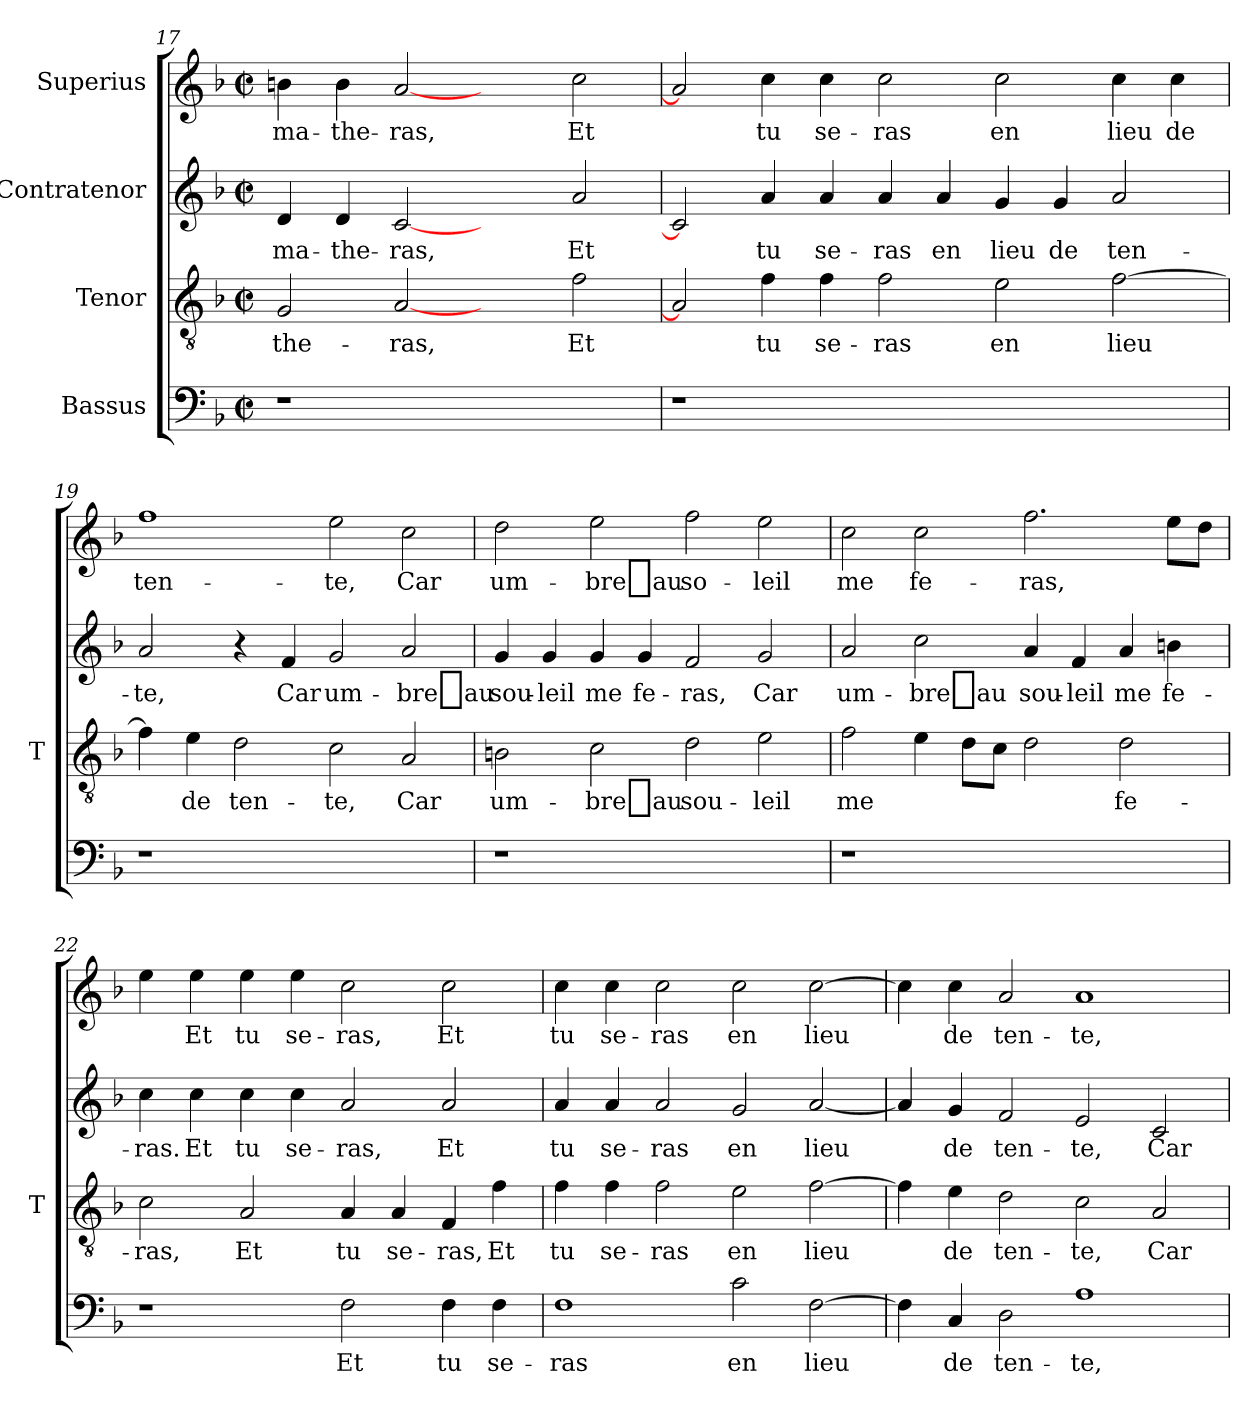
**kern	**text	**kern	**text	**kern	**text	**kern	**text
*part4	*part4	*part3	*part3	*part2	*part2	*part1	*part1
*staff4	*staff4	*staff3	*staff3	*staff2	*staff2	*staff1	*staff1
*I"Bassus	*	*I"Tenor	*	*I"Contratenor	*	*I"Superius	*
*	*	*I'T	*	*	*	*	*
*clefF4	*	*clefGv2	*	*clefG2	*	*clefG2	*
*k[b-]	*	*k[b-]	*	*k[b-]	*	*k[b-]	*
*F:	*	*F:	*	*F:	*	*F:	*
*M2/2	*	*M2/2	*	*M2/2	*	*M2/2	*
*met(c|)	*	*met(c|)	*	*met(c|)	*	*met(c|)	*
=17	=17	=17	=17	=17	=17	=17	=17
1r	.	2G	the-	4d	ma-	4bn	ma-
.	.	.	.	4d	the-	4b	the-
.	.	[2A	-ras,	[2c	-ras,	[2a	-ras,
1ryy	.	2ryy	.	2ryy	.	2ryy	.
.	.	2f	-Et	2a	-Et	2cc	-Et
!!LO:PB:g=z
=18	=18	=18	=18	=18	=18	=18	=18
1r	.	2A]	.	2c]	.	2a]	.
.	.	4f	-tu	4a	-tu	4cc	-tu
.	.	4f	se-	4a	se-	4cc	se-
1ryy	.	2f	-ras	4a	-ras	2cc	-ras
.	.	.	.	4a	-en	.	.
.	.	2e	-en	4g	-lieu	2cc	-en
.	.	.	.	4g	-de	.	.
2ryy	.	[2f	-lieu	2a	ten-	4cc	-lieu
.	.	.	.	.	.	4cc	-de
=19	=19	=19	=19	=19	=19	=19	=19
1r	.	4f]	.	2a	-te,	1ff	ten-
.	.	4e	-de	.	.	.	.
.	.	2d	ten-	4r	.	.	.
.	.	.	.	4f	-Car	.	.
1ryy	.	2c	-te,	2g	um-	2ee	-te,
.	.	2A	-Car	2a	-bre_au	2cc	-Car
=20	=20	=20	=20	=20	=20	=20	=20
1r	.	2Bn	um-	4g	sou-	2dd	um-
.	.	.	.	4g	-leil	.	.
.	.	2c	-bre_au	4g	-me	2ee	-bre_au
.	.	.	.	4g	fe-	.	.
1ryy	.	2d	sou-	2f	-ras,	2ff	so-
.	.	2e	-leil	2g	-Car	2ee	-leil
=21	=21	=21	=21	=21	=21	=21	=21
1r	.	2f	-me	2a	um-	2cc	-me
.	.	4e	.	2cc	-bre_au	2cc	fe-
.	.	8dL	.	.	.	.	.
.	.	8cJ	.	.	.	.	.
1ryy	.	2d	.	4a	sou-	2.ff	-ras,
.	.	.	.	4f	-leil	.	.
.	.	2d	fe-	4a	-me	.	.
.	.	.	.	4bn	fe-	8eeL	.
.	.	.	.	.	.	8ddJ	.
!!LO:LB:g=z
=22	=22	=22	=22	=22	=22	=22	=22
1r	.	2c	-ras,	4cc	-ras.	4ee	.
.	.	.	.	4cc	-Et	4ee	-Et
.	.	2A	-Et	4cc	-tu	4ee	-tu
.	.	.	.	4cc	se-	4ee	se-
2F	-Et	4A	-tu	2a	-ras,	2cc	-ras,
.	.	4A	se-	.	.	.	.
4F	-tu	4F	-ras,	2a	-Et	2cc	-Et
4F	se-	4f	-Et	.	.	.	.
=23	=23	=23	=23	=23	=23	=23	=23
1F	-ras	4f	-tu	4a	-tu	4cc	-tu
.	.	4f	se-	4a	se-	4cc	se-
.	.	2f	-ras	2a	-ras	2cc	-ras
2c	-en	2e	-en	2g	-en	2cc	-en
[2F	-lieu	[2f	-lieu	[2a	-lieu	[2cc	-lieu
=24	=24	=24	=24	=24	=24	=24	=24
4F]	.	4f]	.	4a]	.	4cc]	.
4C	-de	4e	-de	4g	-de	4cc	-de
2D	ten-	2d	ten-	2f	ten-	2a	ten-
1A	-te,	2c	-te,	2e	-te,	1a	-te,
.	.	2A	-Car	2c	-Car	.	.
=	=	=	=	=	=	=	=
*-	*-	*-	*-	*-	*-	*-	*-
